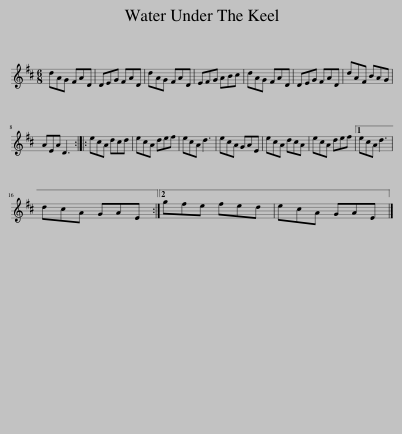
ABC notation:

X:1
L:1/8
M:6/8
I:linebreak $
K:D
V:1 treble
V:1
 dAG FAD | DEG FAD | dAG FAD | EFG ABc | dAG FAD | %5
 DEG FAD | dAF BAG |$ AEA D3 :: ecA dcd | ecA def | %10
 ecA d3 | ecA GAE | ecA dcA | ecA def |1 ecA d3 |$ %15
 dcA GAE :|2 gfe fed | ecA GAE |] %18
